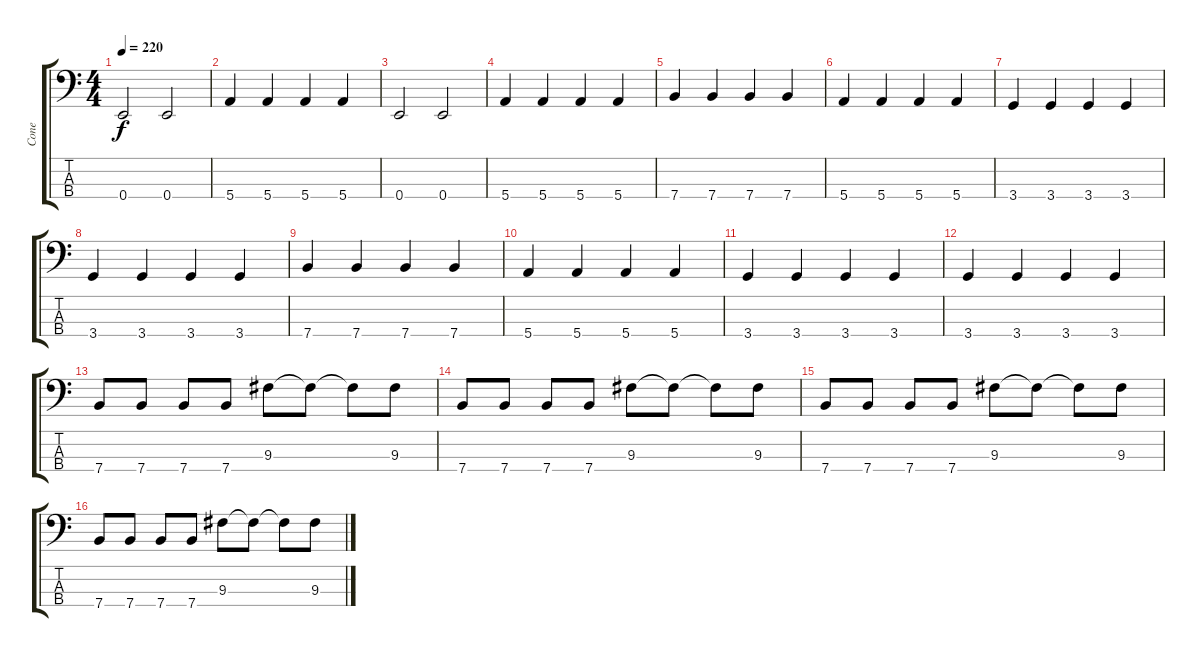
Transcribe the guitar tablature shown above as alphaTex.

\track ("Cone" "Cone") {instrument electricbasspick}
\staff {score tabs}
\tuning (G2 D2 A1 E1) {hide}
\ts (4 4)
\tempo 220
\clef f4
\ks c
0.4.2{dy f} 0.4.2 |
5.4.4 5.4.4 5.4.4 5.4.4 |
0.4.2 0.4.2 |
5.4.4 5.4.4 5.4.4 5.4.4 |
7.4.4 7.4.4 7.4.4 7.4.4 |
5.4.4 5.4.4 5.4.4 5.4.4 |
3.4.4 3.4.4 3.4.4 3.4.4 |
3.4.4 3.4.4 3.4.4 3.4.4 |
7.4.4 7.4.4 7.4.4 7.4.4 |
5.4.4 5.4.4 5.4.4 5.4.4 |
3.4.4 3.4.4 3.4.4 3.4.4 |
3.4.4 3.4.4 3.4.4 3.4.4 |
7.4.8 7.4.8 7.4.8 7.4.8 9.3.8 9.3{t}.8 9.3{t}.8 9.3.8 |
7.4.8 7.4.8 7.4.8 7.4.8 9.3.8 9.3{t}.8 9.3{t}.8 9.3.8 |
7.4.8 7.4.8 7.4.8 7.4.8 9.3.8 9.3{t}.8 9.3{t}.8 9.3.8 |
7.4.8 7.4.8 7.4.8 7.4.8 9.3.8 9.3{t}.8 9.3{t}.8 9.3.8
